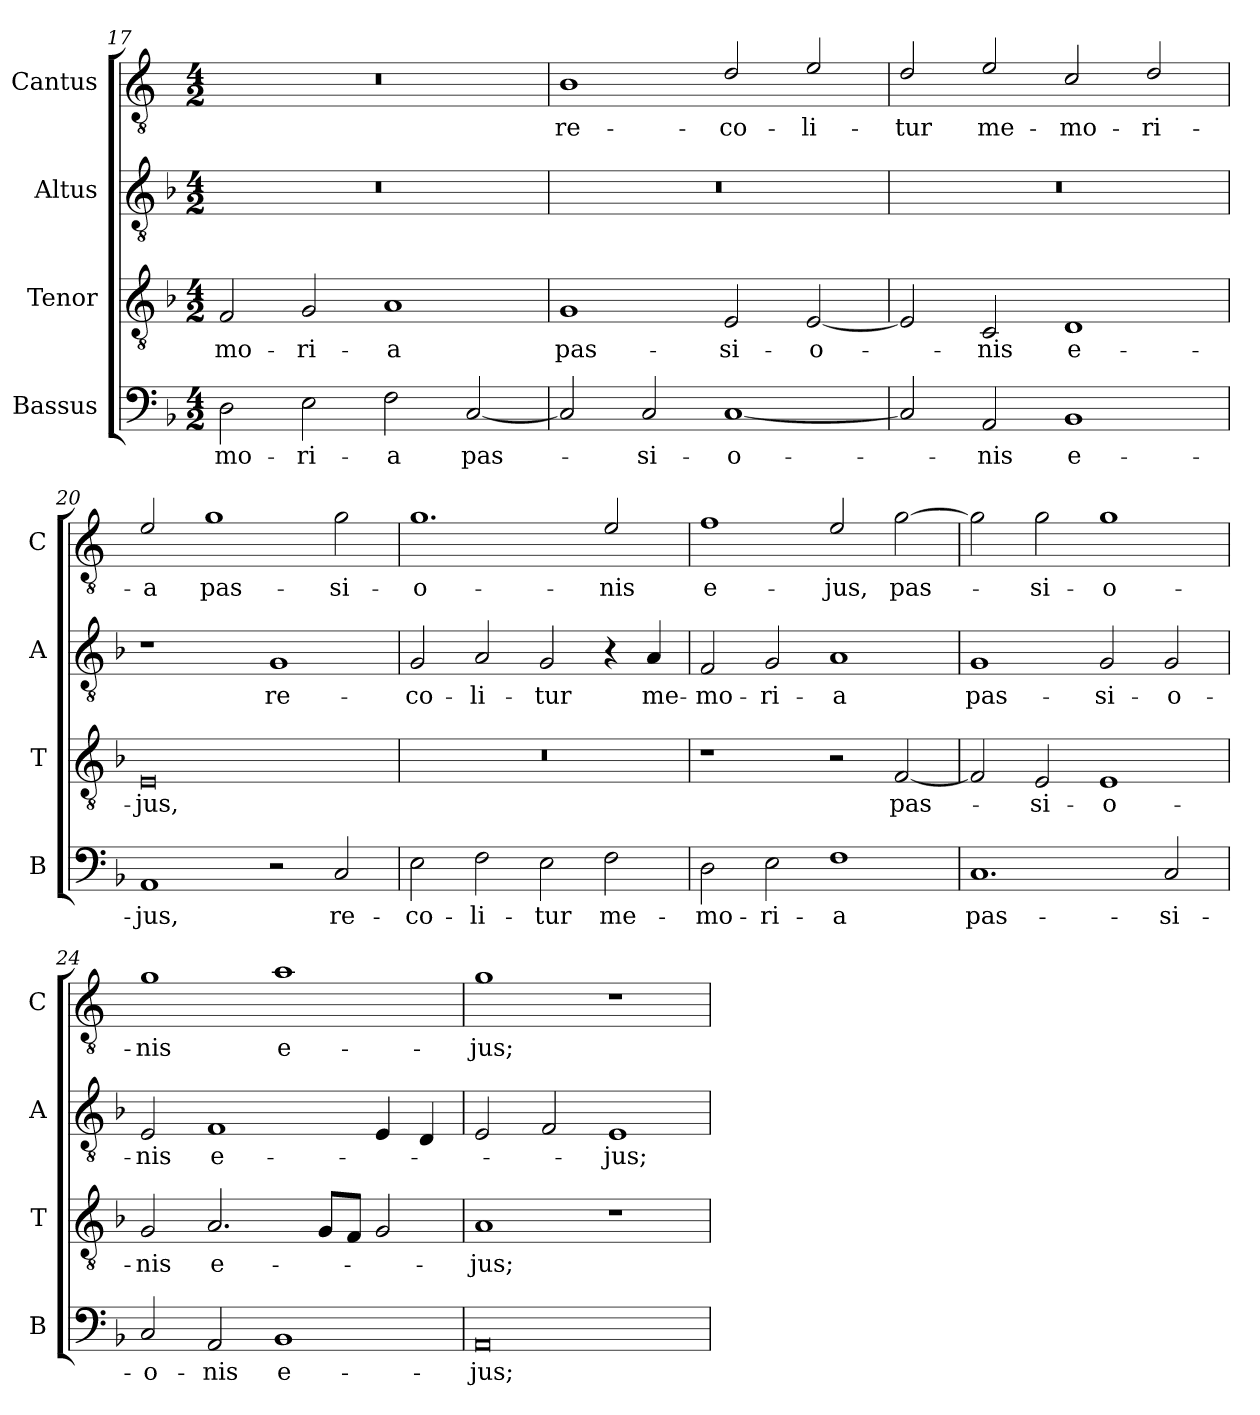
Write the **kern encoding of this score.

**kern	**text	**kern	**text	**kern	**text	**kern	**text
*part4	*part4	*part3	*part3	*part2	*part2	*part1	*part1
*staff4	*staff4	*staff3	*staff3	*staff2	*staff2	*staff1	*staff1
*I"Bassus	*	*I"Tenor	*	*I"Altus	*	*I"Cantus	*
*I'B	*	*I'T	*	*I'A	*	*I'C	*
*clefF4	*	*clefGv2	*	*clefGv2	*	*clefGv2	*
*	*	*	*	*	*	*ITrd4c7	*
*k[b-]	*	*k[b-]	*	*k[b-]	*	*k[b-]	*
*F:	*	*F:	*	*F:	*	*F:	*
*M4/2	*	*M4/2	*	*M4/2	*	*M4/2	*
=17	=17	=17	=17	=17	=17	=17	=17
!	!LO:LY:b	!	!LO:LY:b	!	!	!	!
2D\	-mo-	2F/	-mo-	0r	.	0r	.
!	!LO:LY:b	!	!LO:LY:b	!	!	!	!
2E\	-ri-	2G/	-ri-	.	.	.	.
!	!LO:LY:b	!	!LO:LY:b	!	!	!	!
2F\	-a	1A	-a	.	.	.	.
!	!LO:LY:b	!	!	!	!	!	!
[2C/	pas-	.	.	.	.	.	.
!!LO:PB:g=z
=18	=18	=18	=18	=18	=18	=18	=18
!	!	!	!LO:LY:b	!	!	!	!LO:LY:b
2C/]	.	1G	pas-	0r	.	1E	re-
!	!LO:LY:b	!	!	!	!	!	!
2C/	-si-	.	.	.	.	.	.
!	!LO:LY:b	!	!LO:LY:b	!	!	!	!LO:LY:b
[1C	-o-	2E/	-si-	.	.	2G/	-co-
!	!	!	!LO:LY:b	!	!	!	!LO:LY:b
.	.	[2E/	-o-	.	.	2A/	-li-
=19	=19	=19	=19	=19	=19	=19	=19
!	!	!	!	!	!	!	!LO:LY:b
2C/]	.	2E/]	.	0r	.	2G/	-tur
!	!LO:LY:b	!	!LO:LY:b	!	!	!	!LO:LY:b
2AA/	-nis	2C/	-nis	.	.	2A/	me-
!	!LO:LY:b	!	!LO:LY:b	!	!	!	!LO:LY:b
1BB-	e-	1D	e-	.	.	2F/	-mo-
!	!	!	!	!	!	!	!LO:LY:b
.	.	.	.	.	.	2G/	-ri-
=20	=20	=20	=20	=20	=20	=20	=20
!	!LO:LY:b	!	!LO:LY:b	!	!	!	!LO:LY:b
1AA	-jus,	0E	-jus,	1r	.	2A/	-a
!	!	!	!	!	!	!	!LO:LY:b
.	.	.	.	.	.	1c	pas-
!	!	!	!	!	!LO:LY:b	!	!
2r	.	.	.	1G	re-	.	.
!	!LO:LY:b	!	!	!	!	!	!LO:LY:b
2C/	re-	.	.	.	.	2c\	-si-
=21	=21	=21	=21	=21	=21	=21	=21
!	!LO:LY:b	!	!	!	!LO:LY:b	!	!LO:LY:b
2E\	-co-	0r	.	2G/	-co-	1.c	-o-
!	!LO:LY:b	!	!	!	!LO:LY:b	!	!
2F\	-li-	.	.	2A/	-li-	.	.
!	!LO:LY:b	!	!	!	!LO:LY:b	!	!
2E\	-tur	.	.	2G/	-tur	.	.
!	!LO:LY:b	!	!	!	!	!	!LO:LY:b
2F\	me-	.	.	4r	.	2A/	-nis
!	!	!	!	!	!LO:LY:b	!	!
.	.	.	.	4A/	me-	.	.
=22	=22	=22	=22	=22	=22	=22	=22
!	!LO:LY:b	!	!	!	!LO:LY:b	!	!LO:LY:b
2D\	-mo-	1r	.	2F/	-mo-	1B-	e-
!	!LO:LY:b	!	!	!	!LO:LY:b	!	!
2E\	-ri-	.	.	2G/	-ri-	.	.
!	!LO:LY:b	!	!	!	!LO:LY:b	!	!LO:LY:b
1F	-a	2r	.	1A	-a	2A/	-jus,
!	!	!	!LO:LY:b	!	!	!	!LO:LY:b
.	.	[2F/	pas-	.	.	[2c\	pas-
=23	=23	=23	=23	=23	=23	=23	=23
!	!LO:LY:b	!	!	!	!LO:LY:b	!	!
1.C	pas-	2F/]	.	1G	pas-	2c\]	.
!	!	!	!LO:LY:b	!	!	!	!LO:LY:b
.	.	2E/	-si-	.	.	2c\	-si-
!	!	!	!LO:LY:b	!	!LO:LY:b	!	!LO:LY:b
.	.	1E	-o-	2G/	-si-	1c	-o-
!	!LO:LY:b	!	!	!	!LO:LY:b	!	!
2C/	-si-	.	.	2G/	-o-	.	.
!!LO:LB:g=z
=24	=24	=24	=24	=24	=24	=24	=24
!	!LO:LY:b	!	!LO:LY:b	!	!LO:LY:b	!	!LO:LY:b
2C/	-o-	2G/	-nis	2E/	-nis	1c	-nis
!	!LO:LY:b	!	!LO:LY:b	!	!LO:LY:b	!	!
2AA/	-nis	2.A/	e-	1F	e-	.	.
!	!LO:LY:b	!	!	!	!	!	!LO:LY:b
1BB-	e-	.	.	.	.	1d	e-
.	.	8G/L	.	.	.	.	.
.	.	8F/J	.	.	.	.	.
.	.	2G/	.	4E/	.	.	.
.	.	.	.	4D/	.	.	.
=25	=25	=25	=25	=25	=25	=25	=25
!	!LO:LY:b	!	!LO:LY:b	!	!	!	!LO:LY:b
0AA	-jus;	1A	-jus;	2E/	.	1c	-jus;
.	.	.	.	2F/	.	.	.
!	!	!	!	!	!LO:LY:b	!	!
.	.	1r	.	1E	-jus;	1r	.
=	=	=	=	=	=	=	=
*-	*-	*-	*-	*-	*-	*-	*-
